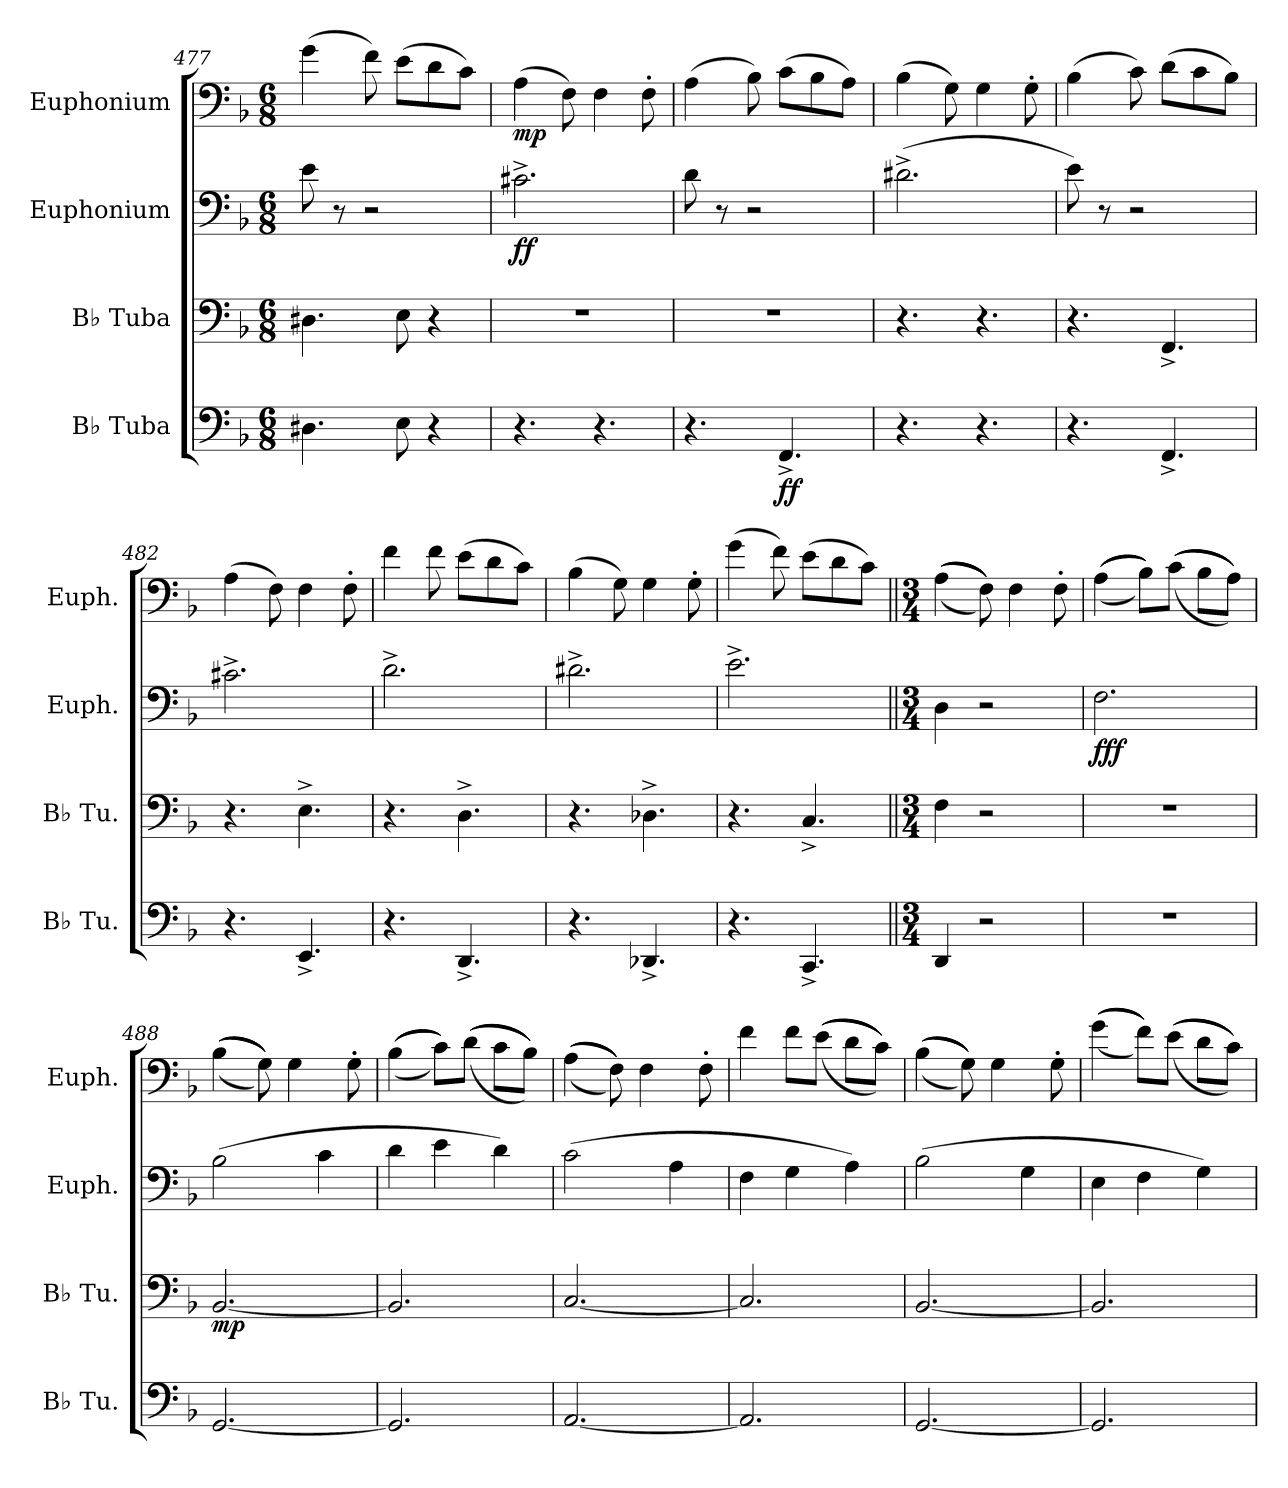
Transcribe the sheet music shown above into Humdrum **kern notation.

**kern	**dynam	**kern	**dynam	**kern	**dynam	**kern	**dynam
*part4	*part4	*part3	*part3	*part2	*part2	*part1	*part1
*staff4	*staff4	*staff3	*staff3	*staff2	*staff2	*staff1	*staff1
*I"B♭ Tuba	*	*I"B♭ Tuba	*	*I"Euphonium	*	*I"Euphonium	*
*I'B♭ Tu.	*	*I'B♭ Tu.	*	*I'Euph.	*	*I'Euph.	*
!!LO:LB:g=z
*clefF4	*	*clefF4	*	*clefF4	*	*clefF4	*
*k[b-]	*	*k[b-]	*	*k[b-]	*	*k[b-]	*
*M6/8	*	*M6/8	*	*M6/8	*	*M6/8	*
=477	=477	=477	=477	=477	=477	=477	=477
4.D#X\	.	4.D#X\	.	8e\	.	(4g\	.
.	.	.	.	8r	.	.	.
.	.	.	.	2r	.	8f\)	.
8E\	.	8E\	.	.	.	(8e\L	.
4r	.	4r	.	.	.	8d\	.
.	.	.	.	.	.	8c\J)	.
=478	=478	=478	=478	=478	=478	=478	=478
!	!	!	!	!	!LO:DY:b	!	!LO:DY:b
4.r	.	2.r	.	2.c#X^\	ff	(4A\	mp
.	.	.	.	.	.	8F\)	.
4.r	.	.	.	.	.	4F\	.
.	.	.	.	.	.	8F'\	.
=479	=479	=479	=479	=479	=479	=479	=479
4.r	.	2.r	.	8d\	.	(4A\	.
.	.	.	.	8r	.	.	.
.	.	.	.	2r	.	8B-\)	.
!	!LO:DY:b	!	!	!	!	!	!
4.FF^/	ff	.	.	.	.	(8c\L	.
.	.	.	.	.	.	8B-\	.
.	.	.	.	.	.	8A\J)	.
=480	=480	=480	=480	=480	=480	=480	=480
4.r	.	4.r	.	(2.d#X^\	.	(4B-\	.
.	.	.	.	.	.	8G\)	.
4.r	.	4.r	.	.	.	4G\	.
.	.	.	.	.	.	8G'\	.
=481	=481	=481	=481	=481	=481	=481	=481
4.r	.	4.r	.	8e\)	.	(4B-\	.
.	.	.	.	8r	.	.	.
.	.	.	.	2r	.	8c\)	.
4.FF^/	.	4.FF^/	.	.	.	(8d\L	.
.	.	.	.	.	.	8c\	.
.	.	.	.	.	.	8B-\J)	.
=482	=482	=482	=482	=482	=482	=482	=482
4.r	.	4.r	.	2.c#X^\	.	(4A\	.
.	.	.	.	.	.	8F\)	.
4.EE^/	.	4.E^\	.	.	.	4F\	.
.	.	.	.	.	.	8F'\	.
!!LO:LB:g=z
=483	=483	=483	=483	=483	=483	=483	=483
4.r	.	4.r	.	2.d^\	.	4f\	.
.	.	.	.	.	.	8f\	.
4.DD^/	.	4.D^\	.	.	.	(8e\L	.
.	.	.	.	.	.	8d\	.
.	.	.	.	.	.	8c\J)	.
=484	=484	=484	=484	=484	=484	=484	=484
4.r	.	4.r	.	2.d#X^\	.	(4B-\	.
.	.	.	.	.	.	8G\)	.
4.DD-X^/	.	4.D-X^\	.	.	.	4G\	.
.	.	.	.	.	.	8G'\	.
=485	=485	=485	=485	=485	=485	=485	=485
4.r	.	4.r	.	2.e^\	.	(4g\	.
.	.	.	.	.	.	8f\)	.
4.CC^/	.	4.C^/	.	.	.	(8e\L	.
.	.	.	.	.	.	8d\	.
.	.	.	.	.	.	8c\J)	.
=486||	=486||	=486||	=486||	=486||	=486||	=486||	=486||
*M3/4	*	*M3/4	*	*M3/4	*	*M3/4	*
*	*	*	*	*	*	*MM200	*
4DD/	.	4F\	.	4D\	.	((((4A\	.
2r	.	2r	.	2r	.	8F\))))	.
.	.	.	.	.	.	4F\	.
.	.	.	.	.	.	8F'\	.
=487	=487	=487	=487	=487	=487	=487	=487
!	!	!	!	!	!LO:DY:b	!	!
2.r	.	2.r	.	2.F\	fff	((((4A\	.
.	.	.	.	.	.	8B-\L))))	.
.	.	.	.	.	.	((((8c\J	.
.	.	.	.	.	.	8B-\L	.
.	.	.	.	.	.	8A\J))))	.
=488	=488	=488	=488	=488	=488	=488	=488
!	!	!	!LO:DY:b	!	!	!	!
[2.GG/	.	[2.BB-/	mp	(2B-\	.	((((4B-\	.
.	.	.	.	.	.	8G\))))	.
.	.	.	.	.	.	4G\	.
.	.	.	.	4c\	.	.	.
.	.	.	.	.	.	8G'\	.
!!LO:PB:g=z
=489	=489	=489	=489	=489	=489	=489	=489
2.GG/]	.	2.BB-/]	.	4d\	.	((((4B-\	.
.	.	.	.	4e\	.	8c\L))))	.
.	.	.	.	.	.	((((8d\J	.
.	.	.	.	4d\)	.	8c\L	.
.	.	.	.	.	.	8B-\J))))	.
=490	=490	=490	=490	=490	=490	=490	=490
[2.AA/	.	[2.C/	.	(2c\	.	((((4A\	.
.	.	.	.	.	.	8F\))))	.
.	.	.	.	.	.	4F\	.
.	.	.	.	4A\	.	.	.
.	.	.	.	.	.	8F'\	.
=491	=491	=491	=491	=491	=491	=491	=491
2.AA/]	.	2.C/]	.	4F\	.	4f\	.
.	.	.	.	4G\	.	8f\L	.
.	.	.	.	.	.	((((8e\J	.
.	.	.	.	4A\)	.	8d\L	.
.	.	.	.	.	.	8c\J))))	.
=492	=492	=492	=492	=492	=492	=492	=492
[2.GG/	.	[2.BB-/	.	(2B-\	.	((((4B-\	.
.	.	.	.	.	.	8G\))))	.
.	.	.	.	.	.	4G\	.
.	.	.	.	4G\	.	.	.
.	.	.	.	.	.	8G'\	.
=493	=493	=493	=493	=493	=493	=493	=493
2.GG/]	.	2.BB-/]	.	4E\	.	((((4g\	.
.	.	.	.	4F\	.	8f\L))))	.
.	.	.	.	.	.	((((8e\J	.
.	.	.	.	4G\)	.	8d\L	.
.	.	.	.	.	.	8c\J))))	.
=	=	=	=	=	=	=	=
*-	*-	*-	*-	*-	*-	*-	*-
